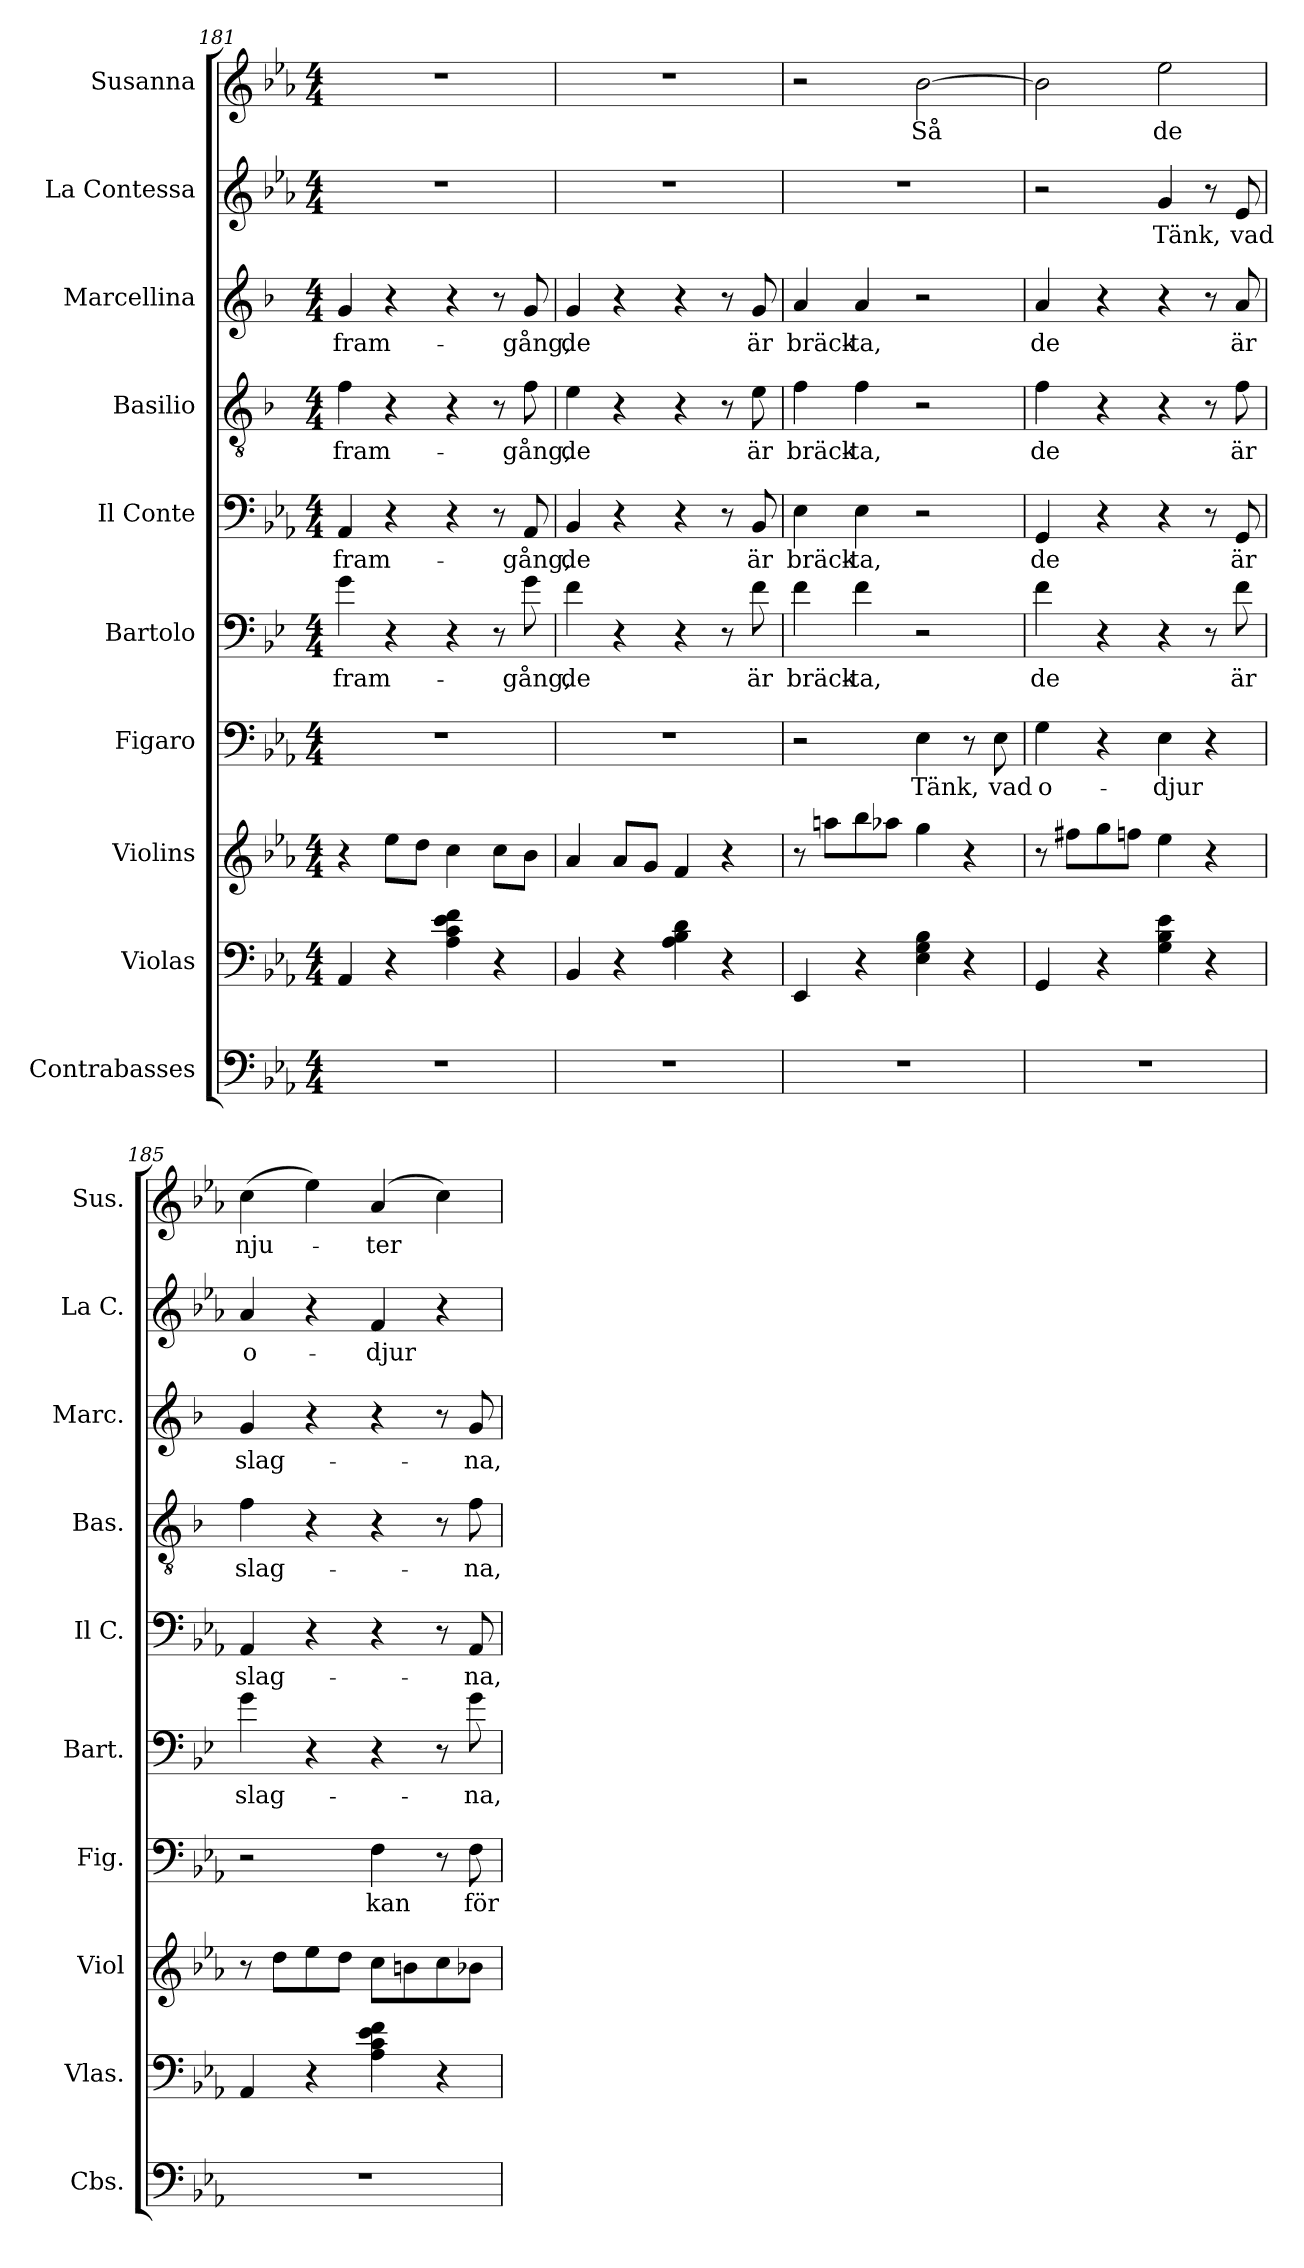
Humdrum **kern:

**kern	**kern	**kern	**kern	**text	**kern	**text	**kern	**text	**kern	**text	**kern	**text	**kern	**text	**kern	**text
*part10	*part9	*part8	*part7	*part7	*part6	*part6	*part5	*part5	*part4	*part4	*part3	*part3	*part2	*part2	*part1	*part1
*staff10	*staff9	*staff8	*staff7	*staff7	*staff6	*staff6	*staff5	*staff5	*staff4	*staff4	*staff3	*staff3	*staff2	*staff2	*staff1	*staff1
*I"Contrabasses	*I"Violas	*I"Violins	*I"Figaro	*	*I"Bartolo	*	*I"Il Conte	*	*I"Basilio	*	*I"Marcellina	*	*I"La Contessa	*	*I"Susanna	*
*I'Cbs.	*I'Vlas.	*I'Viol	*I'Fig.	*	*I'Bart.	*	*I'Il C.	*	*I'Bas.	*	*I'Marc.	*	*I'La C.	*	*I'Sus.	*
*clefF4	*clefF4	*clefG2	*clefF4	*	*clefF4	*	*clefF4	*	*clefGv2	*	*clefG2	*	*clefG2	*	*clefG2	*
*ITrd7c12	*	*	*	*	*ITrd4c7	*	*	*	*ITrd1c2	*	*ITrd1c2	*	*	*	*	*
*k[b-e-a-]	*k[b-e-a-]	*k[b-e-a-]	*k[b-e-a-]	*	*k[b-e-a-]	*	*k[b-e-a-]	*	*k[b-e-a-]	*	*k[b-e-a-]	*	*k[b-e-a-]	*	*k[b-e-a-]	*
*M4/4	*M4/4	*M4/4	*M4/4	*	*M4/4	*	*M4/4	*	*M4/4	*	*M4/4	*	*M4/4	*	*M4/4	*
=181	=181	=181	=181	=181	=181	=181	=181	=181	=181	=181	=181	=181	=181	=181	=181	=181
!	!	!	!	!	!	!LO:LY:b	!	!LO:LY:b	!	!LO:LY:b	!	!LO:LY:b	!	!	!	!
1r	4AA-/	4r	1r	.	4c\	fram-	4AA-/	fram-	4e-\	fram-	4f/	fram-	1r	.	1r	.
.	4r	8ee-\L	.	.	4r	.	4r	.	4r	.	4r	.	.	.	.	.
.	.	8dd\J	.	.	.	.	.	.	.	.	.	.	.	.	.	.
.	4A-\ 4c\ 4e-\ 4f\	4cc\	.	.	4r	.	4r	.	4r	.	4r	.	.	.	.	.
.	4r	8cc\L	.	.	8r	.	8r	.	8r	.	8r	.	.	.	.	.
!	!	!	!	!	!	!LO:LY:b	!	!LO:LY:b	!	!LO:LY:b	!	!LO:LY:b	!	!	!	!
.	.	8b-\J	.	.	8c\	-gång,	8AA-/	-gång,	8e-\	-gång,	8f/	-gång,	.	.	.	.
=182	=182	=182	=182	=182	=182	=182	=182	=182	=182	=182	=182	=182	=182	=182	=182	=182
!	!	!	!	!	!	!LO:LY:b	!	!LO:LY:b	!	!LO:LY:b	!	!LO:LY:b	!	!	!	!
1r	4BB-/	4a-/	1r	.	4B-\	de	4BB-/	de	4d\	de	4f/	de	1r	.	1r	.
.	4r	8a-/L	.	.	4r	.	4r	.	4r	.	4r	.	.	.	.	.
.	.	8g/J	.	.	.	.	.	.	.	.	.	.	.	.	.	.
.	4A-\ 4B-\ 4d\	4f/	.	.	4r	.	4r	.	4r	.	4r	.	.	.	.	.
.	4r	4r	.	.	8r	.	8r	.	8r	.	8r	.	.	.	.	.
!	!	!	!	!	!	!LO:LY:b	!	!LO:LY:b	!	!LO:LY:b	!	!LO:LY:b	!	!	!	!
.	.	.	.	.	8B-\	är	8BB-/	är	8d\	är	8f/	är	.	.	.	.
!!LO:PB:g=z
=183	=183	=183	=183	=183	=183	=183	=183	=183	=183	=183	=183	=183	=183	=183	=183	=183
!	!	!	!	!	!	!LO:LY:b	!	!LO:LY:b	!	!LO:LY:b	!	!LO:LY:b	!	!	!	!
1r	4EE-/	8r	2r	.	4B-\	bräck-	4E-\	bräck-	4e-\	bräck-	4g/	bräck-	1r	.	2r	.
.	.	8aan\L	.	.	.	.	.	.	.	.	.	.	.	.	.	.
!	!	!	!	!	!	!LO:LY:b	!	!LO:LY:b	!	!LO:LY:b	!	!LO:LY:b	!	!	!	!
.	4r	8bb-\	.	.	4B-\	-ta,	4E-\	-ta,	4e-\	-ta,	4g/	-ta,	.	.	.	.
.	.	8aa-X\J	.	.	.	.	.	.	.	.	.	.	.	.	.	.
!	!	!	!	!LO:LY:b	!	!	!	!	!	!	!	!	!	!	!	!LO:LY:b
.	4E-\ 4G\ 4B-\	4gg\	4E-\	Tänk,	2r	.	2r	.	2r	.	2r	.	.	.	[2b-\	Så
.	4r	4r	8r	.	.	.	.	.	.	.	.	.	.	.	.	.
!	!	!	!	!LO:LY:b	!	!	!	!	!	!	!	!	!	!	!	!
.	.	.	8E-\	vad	.	.	.	.	.	.	.	.	.	.	.	.
=184	=184	=184	=184	=184	=184	=184	=184	=184	=184	=184	=184	=184	=184	=184	=184	=184
!	!	!	!	!LO:LY:b	!	!LO:LY:b	!	!LO:LY:b	!	!LO:LY:b	!	!LO:LY:b	!	!	!	!
1r	4GG/	8r	4G\	o-	4B-\	de	4GG/	de	4e-\	de	4g/	de	2r	.	2b-\]	.
.	.	8ff#X\L	.	.	.	.	.	.	.	.	.	.	.	.	.	.
.	4r	8gg\	4r	.	4r	.	4r	.	4r	.	4r	.	.	.	.	.
.	.	8ffn\J	.	.	.	.	.	.	.	.	.	.	.	.	.	.
!	!	!	!	!LO:LY:b	!	!	!	!	!	!	!	!	!	!LO:LY:b	!	!LO:LY:b
.	4G\ 4B-\ 4e-\	4ee-\	4E-\	-djur	4r	.	4r	.	4r	.	4r	.	4g/	Tänk,	2ee-\	de
.	4r	4r	4r	.	8r	.	8r	.	8r	.	8r	.	8r	.	.	.
!	!	!	!	!	!	!LO:LY:b	!	!LO:LY:b	!	!LO:LY:b	!	!LO:LY:b	!	!LO:LY:b	!	!
.	.	.	.	.	8B-\	är	8GG/	är	8e-\	är	8g/	är	8e-/	vad	.	.
=185	=185	=185	=185	=185	=185	=185	=185	=185	=185	=185	=185	=185	=185	=185	=185	=185
!	!	!	!	!	!	!LO:LY:b	!	!LO:LY:b	!	!LO:LY:b	!	!LO:LY:b	!	!LO:LY:b	!	!LO:LY:b
1r	4AA-/	8r	2r	.	4c\	slag-	4AA-/	slag-	4e-\	slag-	4f/	slag-	4a-/	o-	(>4cc\	nju-
.	.	8dd\L	.	.	.	.	.	.	.	.	.	.	.	.	.	.
.	4r	8ee-\	.	.	4r	.	4r	.	4r	.	4r	.	4r	.	4ee-\)	.
.	.	8dd\J	.	.	.	.	.	.	.	.	.	.	.	.	.	.
!	!	!	!	!LO:LY:b	!	!	!	!	!	!	!	!	!	!LO:LY:b	!	!LO:LY:b
.	4A-\ 4c\ 4e-\ 4f\	8cc\L	4F\	kan	4r	.	4r	.	4r	.	4r	.	4f/	-djur	(>4a-/	-ter
.	.	8bn\	.	.	.	.	.	.	.	.	.	.	.	.	.	.
.	4r	8cc\	8r	.	8r	.	8r	.	8r	.	8r	.	4r	.	4cc\)	.
!	!	!	!	!LO:LY:b	!	!LO:LY:b	!	!LO:LY:b	!	!LO:LY:b	!	!LO:LY:b	!	!	!	!
.	.	8b-X\J	8F\	för-	8c\	-na,	8AA-/	-na,	8e-\	-na,	8f/	-na,	.	.	.	.
=	=	=	=	=	=	=	=	=	=	=	=	=	=	=	=	=
*-	*-	*-	*-	*-	*-	*-	*-	*-	*-	*-	*-	*-	*-	*-	*-	*-
